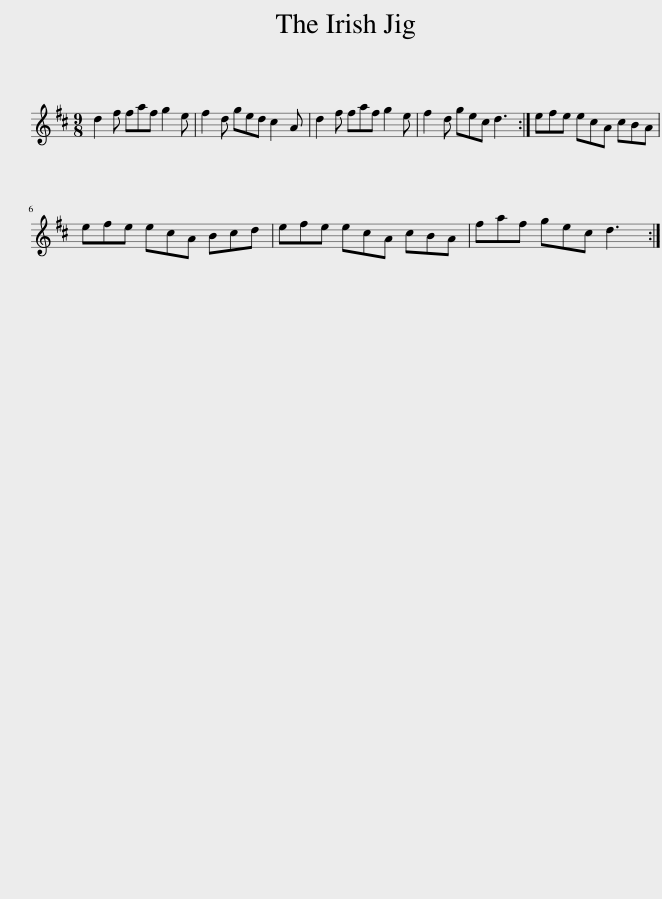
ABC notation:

X:1
L:1/8
M:9/8
I:linebreak $
K:D
V:1 treble
V:1
 d2 f faf g2 e | f2 d ged c2 A | d2 f faf g2 e | f2 d gec d3 :| efe ecA cBA |$ %5
 efe ecA Bcd | efe ecA cBA | faf gec d3 :| %8
